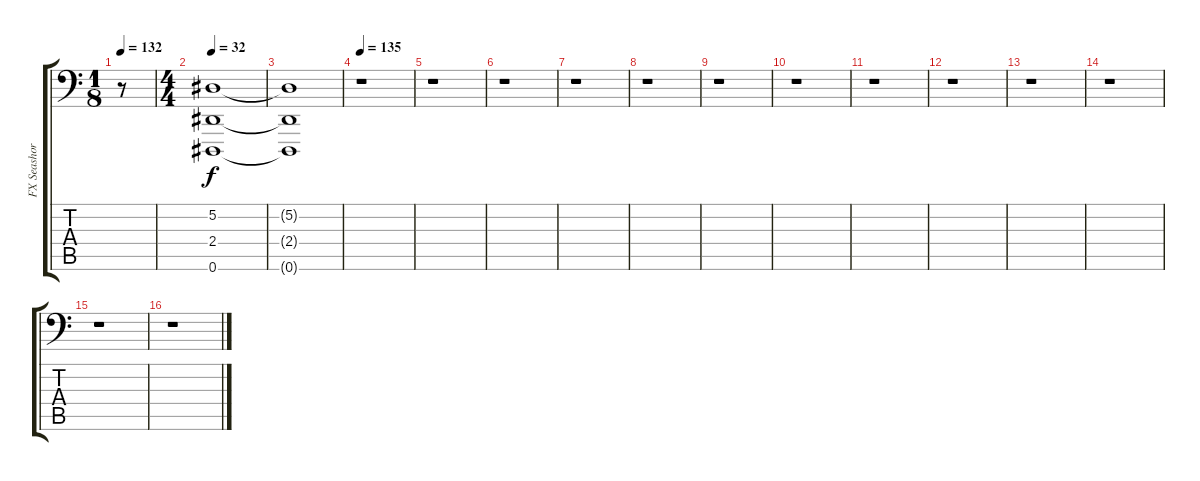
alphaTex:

\track ("FX Seashore" "FX Seashor") {instrument seashore}
\staff {score tabs}
\tuning (Eb3 Bb2 Gb2 Db2 Ab1 Eb1) {hide}
\ts (1 8)
\tempo 132
\clef f4
\ks c
r.8{dy f instrument seashore} |
\ts (4 4)
\tempo 32
(5.2 2.4 0.6).1 |
(5.2{t} 2.4{t} 0.6{t}).1 |
\tempo 135
r.1 |
r.1 |
r.1 |
r.1 |
r.1 |
r.1 |
r.1 |
r.1 |
r.1 |
r.1 |
r.1 |
r.1 |
r.1
